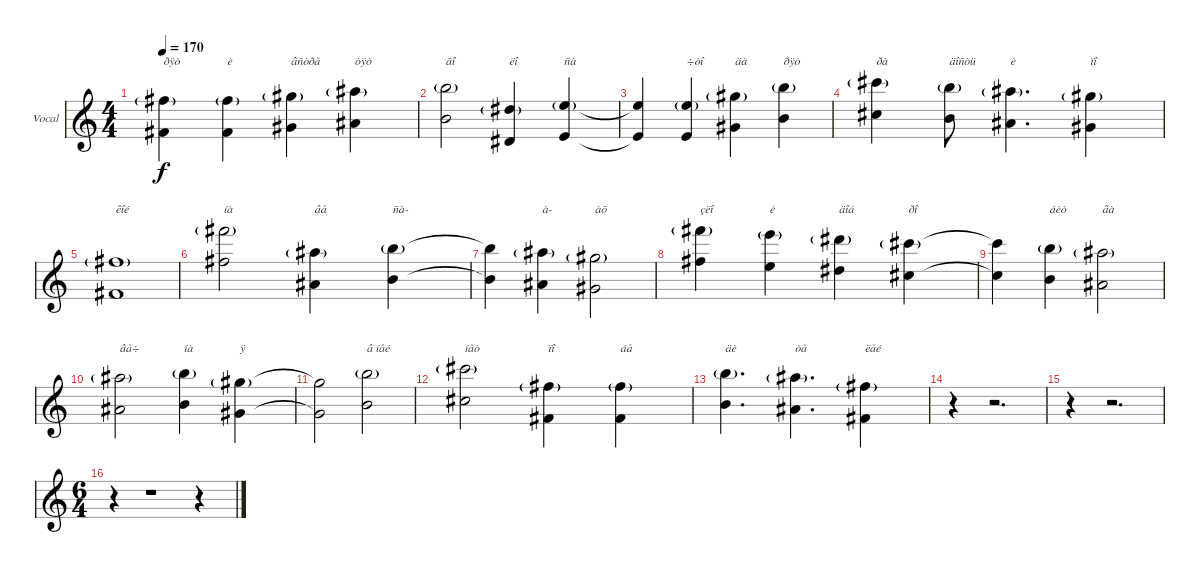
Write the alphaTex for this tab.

\bracketExtendMode groupsimilarinstruments
\firstSystemTrackNameOrientation horizontal
\otherSystemsTrackNameOrientation horizontal
\track ("Вокал" "Vocal") {instrument altosax}
\staff {score}
\tuning (Eb4 Bb3 Gb3 Db3 Ab2 Eb2)
\displaytranspose 12
\ts (4 4)
\tempo 170
\clef g2
\ks c
(8.2{g} 5.4).4{txt "ðÿò" dy f} (8.2{g} 5.4).4{txt "è"} (10.2{g} 7.4).4{txt "âñòðå"} (12.2{g} 9.4).4{txt "òÿò"} |
(8.1{g} 5.3).2{txt "ãî"} (5.2{g} 2.4).4{txt "ëî"} (6.2{g} 3.4).4{txt "ñà"} |
(6.2{t} 3.4{t}).4 (6.2{g} 3.4).4{txt "÷òî"} (5.1{g} 2.3).4{txt "äà"} (8.1{g} 5.3).4{txt "ðÿò"} |
(10.1{g} 7.3).4{txt "ðà"} (8.1{g} 5.3).8{txt "äîñòü"} (7.1{g} 4.3).4{d txt "è"} (5.1{g} 2.3).4{txt "ïî"} |
(8.2{g} 5.4).1{txt "êîé"} |
(15.1{g} 12.3).2{txt "íà"} (7.1{g} 4.3).4{txt "âå"} (8.1{g} 5.3).4{txt "ñà-"} |
(8.1{t} 5.3{t}).4 (7.1{g} 4.3).4{txt "à-"} (5.1{g} 2.3).2{txt "àõ"} |
(15.1{g} 12.3).4{txt "çëî"} (13.1{g} 10.3).4{txt "è"} (12.1{g} 9.3).4{txt "äîá"} (10.1{g} 7.3).4{txt "ðî"} |
(10.1{t} 7.3{t}).4 (8.1{g} 5.3).4{txt "áèò"} (7.1{g} 4.3).2{txt "âà"} |
(7.1{g} 4.3).2{txt "âå÷"} (8.1{g} 5.3).4{txt "íà"} (5.1{g} 2.3).4{txt "ÿ"} |
(5.1{t} 2.3{t}).2 (8.1{g} 5.3).2{txt "â íåé"} |
(10.1{g} 7.3).2{txt "íåò"} (3.1{g} 0.3).4{txt "ïî"} (3.1{g} 0.3).4{txt "áå"} |
(8.1{g} 5.3).4{d txt "äè"} (7.1{g} 4.3).4{d txt "òå"} (3.1{g} 0.3).4{txt "ëåé"} |
r.4 r.2{d} |
r.4 r.2{d} |
\ts (6 4)
\beaming (8 6 6)
r.4 r.1 r.4
